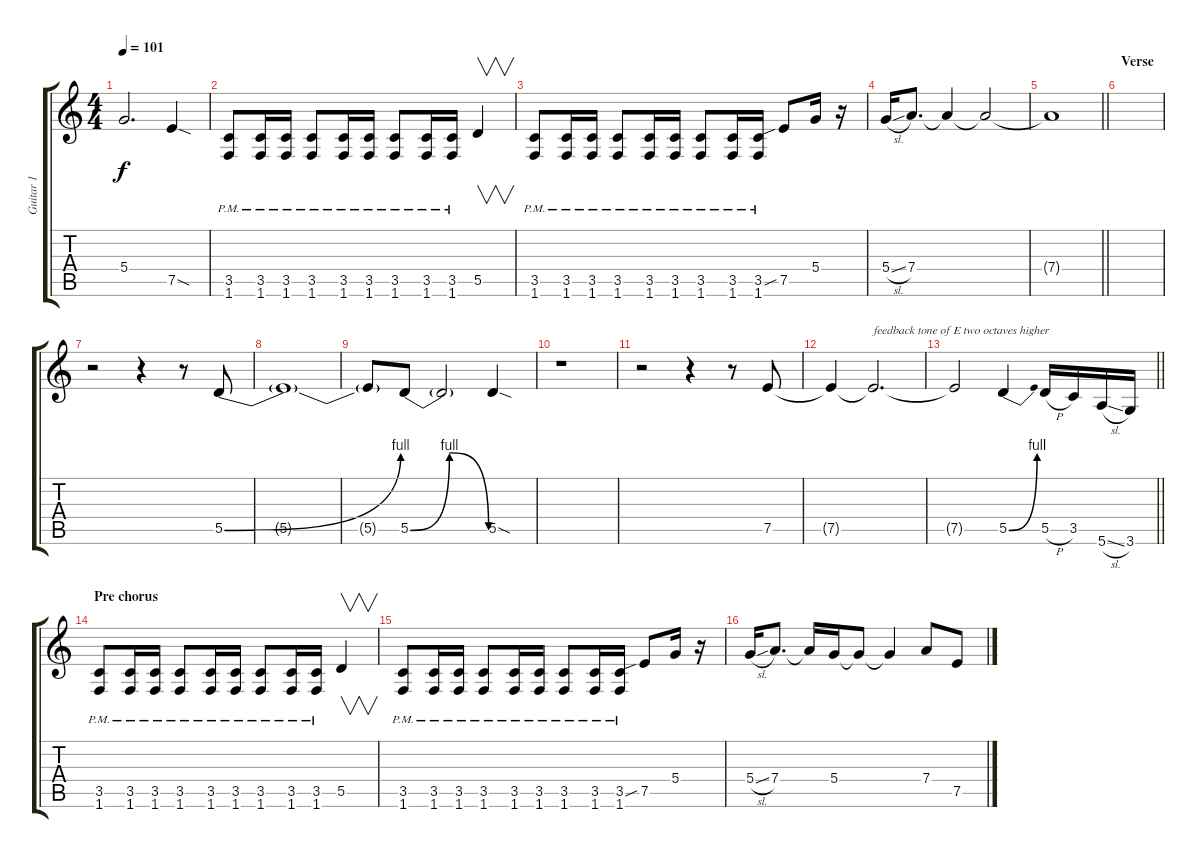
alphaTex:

\track ("Guitar 1" "Guitar 1") {instrument overdrivenguitar}
\staff {score tabs}
\tuning (E4 B3 G3 D3 A2 E2) {hide}
\ts (4 4)
\tempo 101
\clef g2
\ks c
5.4{t}.2{d dy f} 7.5{sod}.4 |
(3.5{pm} 1.6{pm}).8 (3.5{pm} 1.6{pm}).16 (3.5{pm} 1.6{pm}).16 (3.5{pm} 1.6{pm}).8 (3.5{pm} 1.6{pm}).16 (3.5{pm} 1.6{pm}).16 (3.5{pm} 1.6{pm}).8 (3.5{pm} 1.6{pm}).16 (3.5{pm} 1.6{pm}).16 5.5.4{v} |
(3.5{pm} 1.6{pm}).8 (3.5{pm} 1.6{pm}).16 (3.5{pm} 1.6{pm}).16 (3.5{pm} 1.6{pm}).8 (3.5{pm} 1.6{pm}).16 (3.5{pm} 1.6{pm}).16 (3.5{pm} 1.6{pm}).8 (3.5{pm} 1.6{pm}).16 (3.5{pm} 1.6{pm}).16 7.5{sib}.8 5.4.16 r.16 |
5.4{sl}.16 7.4.8{d} 7.4{t}.4 7.4{t}.2 |
\barLineRight lightlight
7.4{t}.1 |
\section ("" "Verse")
|
r.2 r.4 r.8 5.5{be (bend 0 0 60 4)}.8 |
5.5{t}.1 |
5.5{t}.8 5.5{be (bendrelease 0 0 10 4 45 4 60 0)}.8 5.5{t}.2 5.5{sod}.4 |
r.1 |
r.2 r.4 r.8 7.5.8 |
7.5{t}.4 7.5{t}.2{d txt "feedback tone of E two octaves higher"} |
\barLineRight lightlight
7.5{t}.2 5.5{be (bend 0 0 60 4)}.4 5.5{h}.16 3.5.16 5.6{sl}.16 3.6.16 |
\section ("" "Pre chorus")
(3.5{pm} 1.6{pm}).8 (3.5{pm} 1.6{pm}).16 (3.5{pm} 1.6{pm}).16 (3.5{pm} 1.6{pm}).8 (3.5{pm} 1.6{pm}).16 (3.5{pm} 1.6{pm}).16 (3.5{pm} 1.6{pm}).8 (3.5{pm} 1.6{pm}).16 (3.5{pm} 1.6{pm}).16 5.5.4{v} |
(3.5{pm} 1.6{pm}).8 (3.5{pm} 1.6{pm}).16 (3.5{pm} 1.6{pm}).16 (3.5{pm} 1.6{pm}).8 (3.5{pm} 1.6{pm}).16 (3.5{pm} 1.6{pm}).16 (3.5{pm} 1.6{pm}).8 (3.5{pm} 1.6{pm}).16 (3.5{pm} 1.6{pm}).16 7.5{sib}.8 5.4.16 r.16 |
5.4{sl}.16 7.4.8{d} 7.4{t}.16 5.4.16 5.4{t}.8 5.4{t}.4 7.4.8 7.5.8
